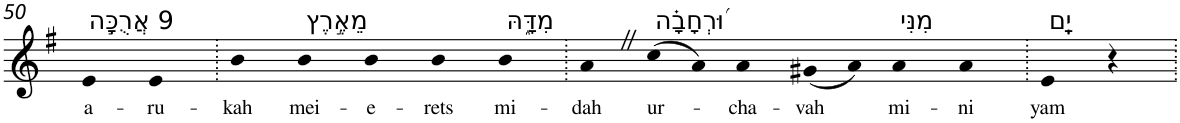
**kern	**text
*part1	*part1
*staff1	*staff1
*I"Piano	*
*I'Pno	*
!!LO:PB:g=z
*clefG2	*
*k[f#]	*
*G:	*
=50	=50
!LO:TX:a:t=9 אֲרֻכָּ֣ה	!
!	!LO:LY:b
4e	a-
!	!LO:LY:b
4e	-ru-
=51.	=51.
!	!LO:LY:b
4b	-kah
!LO:TX:a:t=מֵאֶ֣רֶץ	!
!	!LO:LY:b
4b	mei-
!	!LO:LY:b
4b	-e-
!	!LO:LY:b
4b	-rets
!LO:TX:a:t=מִדָּ֑הּ	!
!	!LO:LY:b
4b	mi-
=52.	=52.
!	!LO:LY:b
4aZ	-dah
!LO:TX:a:t=וּ֝רְחָבָ֗ה	!
!	!LO:LY:b
(8cc	ur-
8a)	.
!	!LO:LY:b
4a	-cha-
!	!LO:LY:b
(8g#X	-vah
8a)	.
!LO:TX:a:t=מִנִּי	!
!	!LO:LY:b
4a	mi-
!	!LO:LY:b
4a	-ni
=53.	=53.
!LO:TX:a:t=יָֽם	!
!	!LO:LY:b
4e	yam
4r	.
=.	=.
*-	*-
